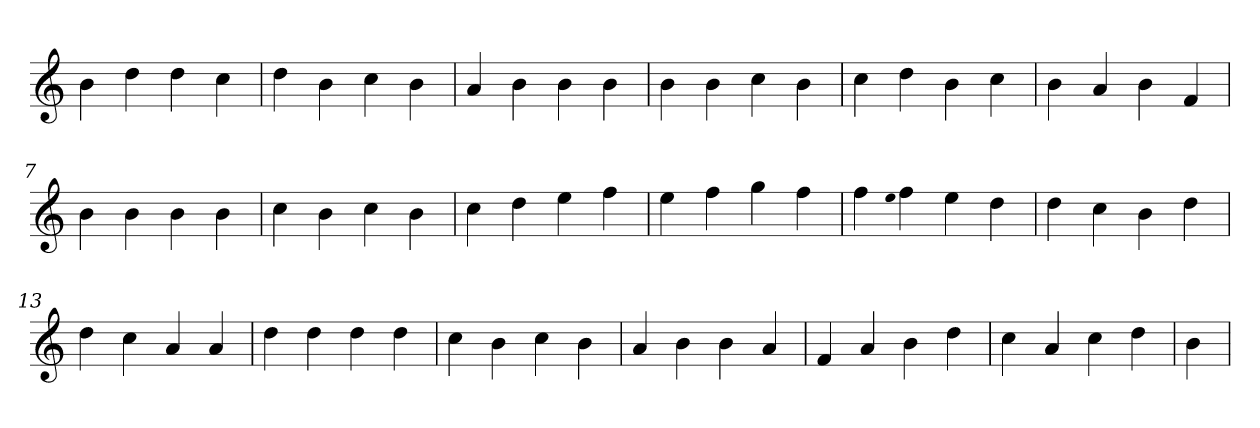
**kern
*part1
*staff1
*clefG2
=1
4b
4dd
4dd
4cc
=2
4dd
4b
4cc
4b
=3
4a
4b
4b
4b
=4
4b
4b
4cc
4b
=5
4cc
4dd
4b
4cc
=6
4b
4a
4b
4f
=7
4b
4b
4b
4b
=8
4cc
4b
4cc
4b
=9
4cc
4dd
4ee
4ff
=10
4ee
4ff
4gg
4ff
=11
4ff
qqee
4ff
4ee
4dd
=12
4dd
4cc
4b
4dd
=13
4dd
4cc
4a
4a
=14
4dd
4dd
4dd
4dd
=15
4cc
4b
4cc
4b
=16
4a
4b
4b
4a
=17
4f
4a
4b
4dd
=18
4cc
4a
4cc
4dd
=19
4b
=
*-
